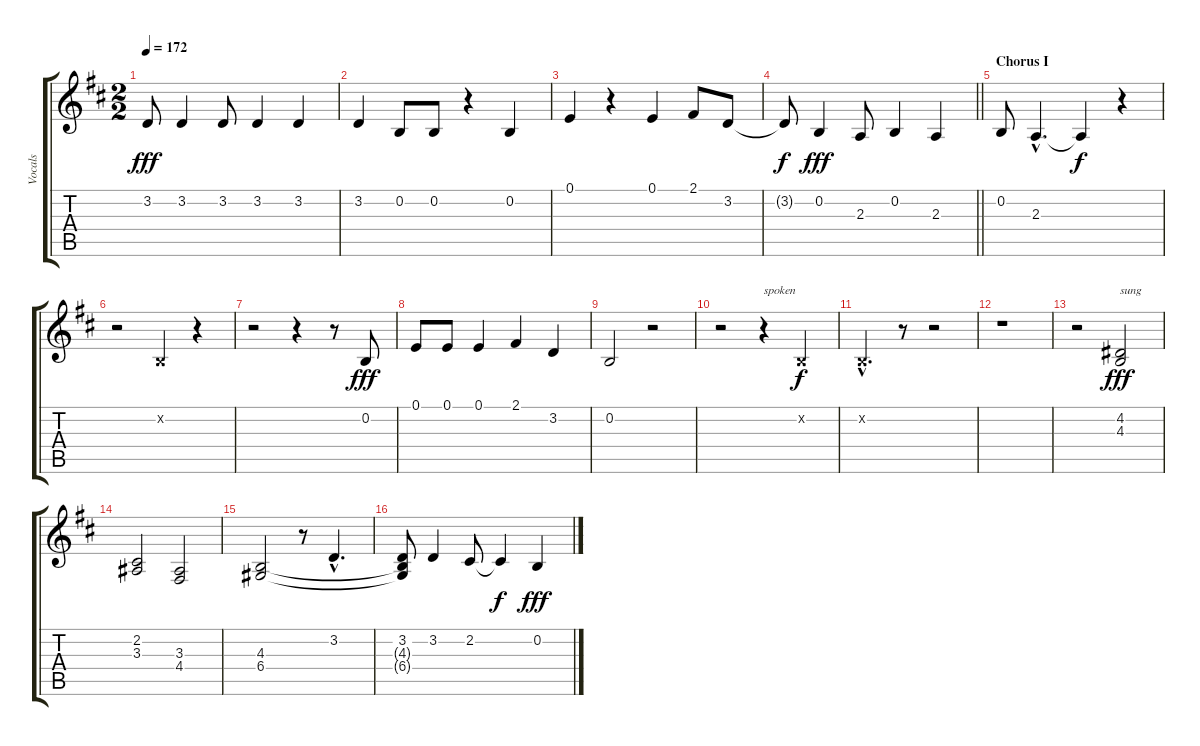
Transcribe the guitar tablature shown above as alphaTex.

\track ("Vocals" "Vocals") {instrument lead6voice}
\staff {score tabs}
\tuning (E4 B3 G3 D3 A2 E2) {hide}
\ts (2 2)
\tempo 172
\clef g2
\ks d
3.2.8{dy fff} 3.2.4 3.2.8 3.2.4 3.2.4 |
3.2.4 0.2.8 0.2.8 r.4 0.2.4 |
0.1.4 r.4 0.1.4 2.1.8 3.2.8 |
\barLineRight lightlight
3.2{t}.8{dy f} 0.2.4{dy fff} 2.3.8 0.2.4 2.3.4 |
\section ("" "Chorus I")
0.2.8 2.3{hac}.4{d} 2.3{t}.4{dy f} r.4 |
r.2 0.2{x}.4 r.4 |
r.2 r.4 r.8 0.2.8{dy fff} |
0.1.8 0.1.8 0.1.4 2.1.4 3.2.4 |
0.2.2 r.2 |
r.2 r.4{txt "spoken"} 0.2{x}.4{dy f} |
0.2{hac x}.4{d} r.8 r.2 |
r.1 |
r.2 (4.2 4.3).2{txt "sung" dy fff} |
(2.2 3.3).2 (3.3 4.4).2 |
(4.3 6.4).2 r.8 3.2{hac}.4{d} |
(3.2 4.3{t} 6.4{t}).8 3.2.4 2.2.8 2.2{t}.4{dy f} 0.2.4{dy fff}
